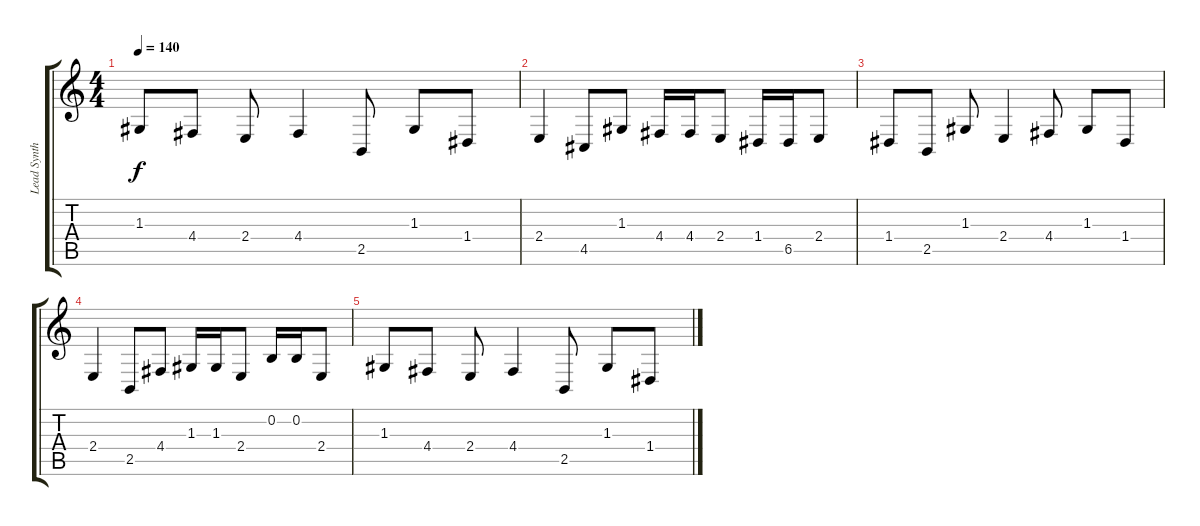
\track ("Lead Synth" "Lead Synth") {instrument lead1square}
\staff {score tabs}
\tuning (E4 B3 G3 D3 A2 E2) {hide}
\ts (4 4)
\tempo 140
\clef g2
\ks c
1.3.8{dy f} 4.4.8 2.4.8 4.4.4 2.5.8 1.3.8 1.4.8 |
2.4.4 4.5.8 1.3.8 4.4.16 4.4.16 2.4.8 1.4.16 6.5.16 2.4.8 |
1.4.8 2.5.8 1.3.8 2.4.4 4.4.8 1.3.8 1.4.8 |
2.4.4 2.5.8 4.4.8 1.3.16 1.3.16 2.4.8 0.2.16 0.2.16 2.4.8 |
1.3.8 4.4.8 2.4.8 4.4.4 2.5.8 1.3.8 1.4.8
